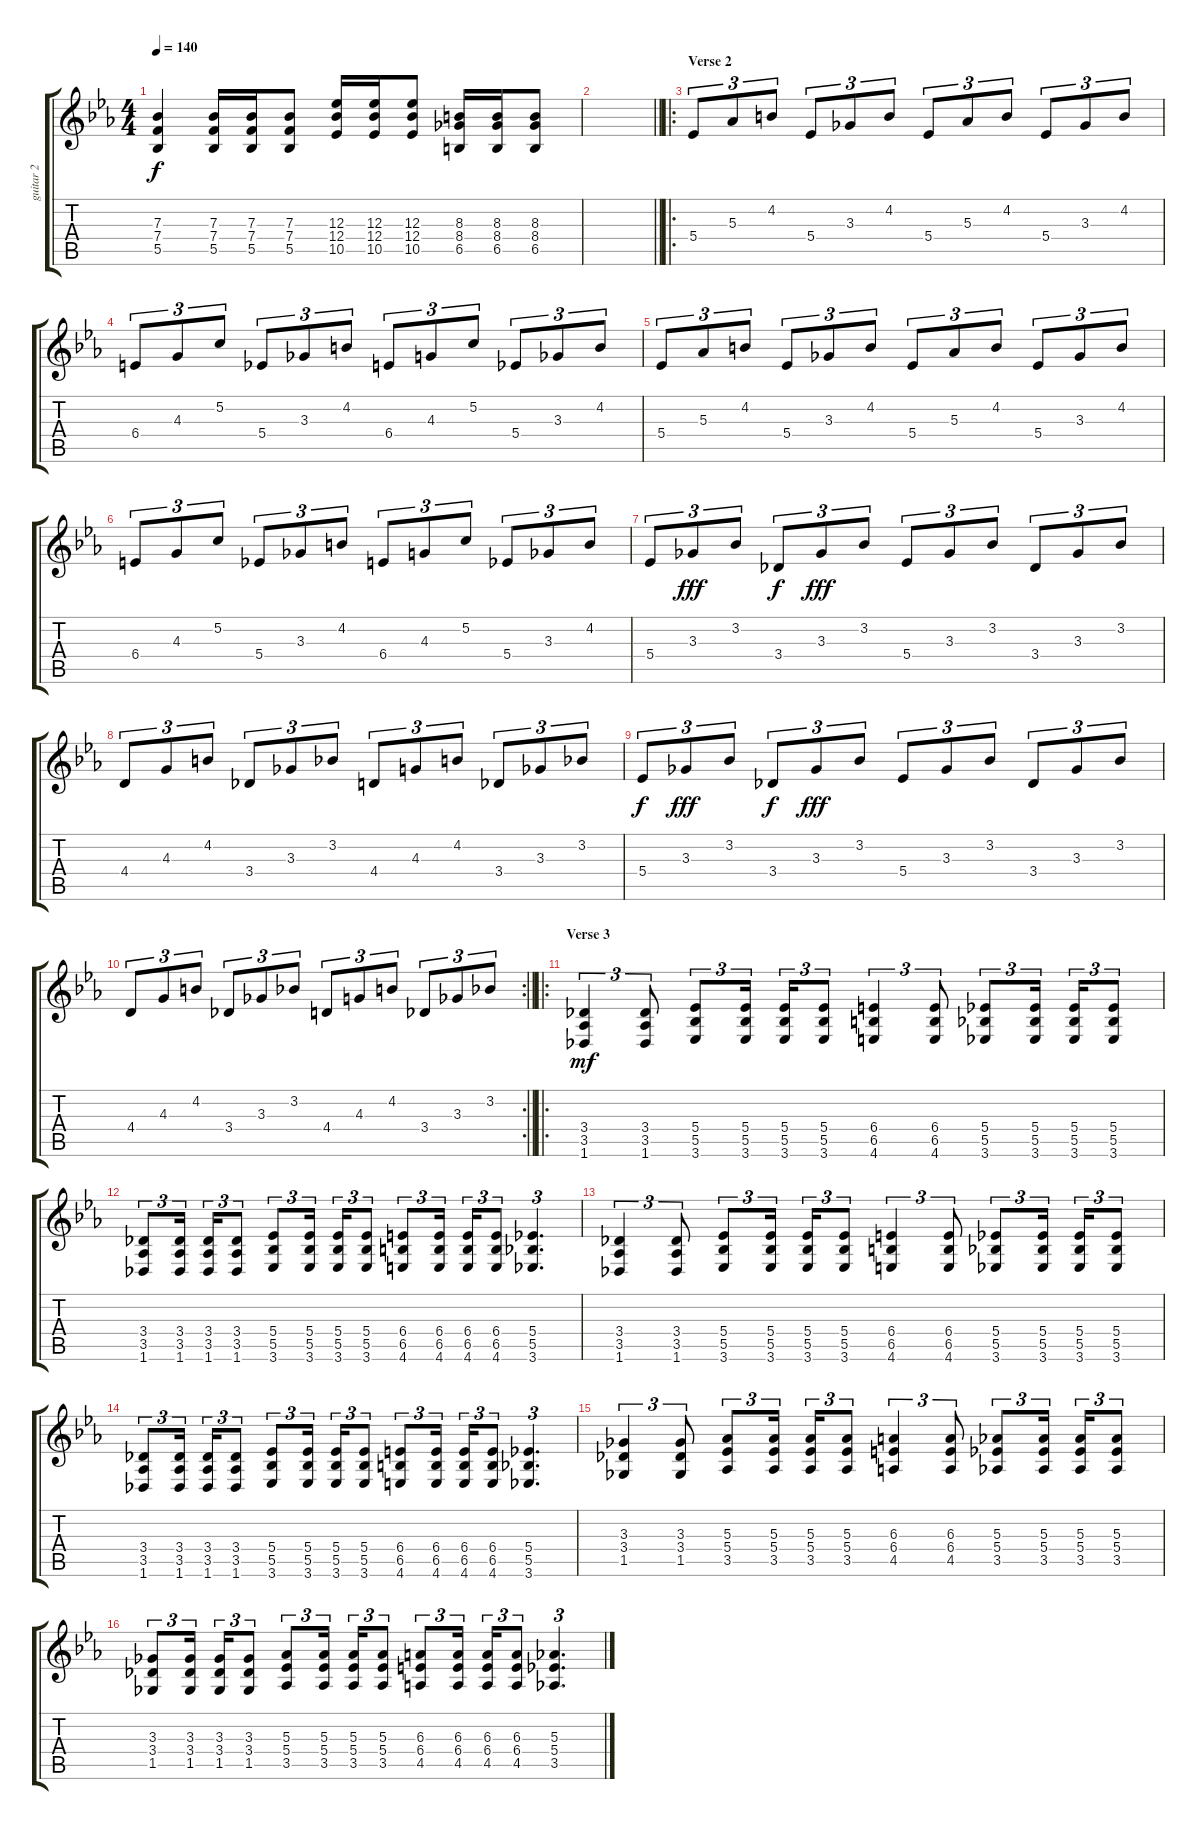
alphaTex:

\track ("guitar 2" "guitar 2") {instrument distortionguitar}
\staff {score tabs}
\tuning (C4 G3 Eb3 Bb2 F2 C2) {hide}
\ts (4 4)
\tempo 140
\clef g2
\ks cminor
(7.3 7.4 5.5).4{dy f} (7.3 7.4 5.5).16 (7.3 7.4 5.5).16 (7.3 7.4 5.5).8 (12.3 12.4 10.5).16 (12.3 12.4 10.5).16 (12.3 12.4 10.5).8 (8.3 8.4 6.5).16 (8.3 8.4 6.5).16 (8.3 8.4 6.5).8 |
\barLineRight lightlight
|
\ro
\section ("" "Verse 2")
5.4.8{tu (3 2)} 5.3.8{tu (3 2)} 4.2.8{tu (3 2)} 5.4.8{tu (3 2)} 3.3.8{tu (3 2)} 4.2.8{tu (3 2)} 5.4.8{tu (3 2)} 5.3.8{tu (3 2)} 4.2.8{tu (3 2)} 5.4.8{tu (3 2)} 3.3.8{tu (3 2)} 4.2.8{tu (3 2)} |
6.4.8{tu (3 2)} 4.3.8{tu (3 2)} 5.2.8{tu (3 2)} 5.4.8{tu (3 2)} 3.3.8{tu (3 2)} 4.2.8{tu (3 2)} 6.4.8{tu (3 2)} 4.3.8{tu (3 2)} 5.2.8{tu (3 2)} 5.4.8{tu (3 2)} 3.3.8{tu (3 2)} 4.2.8{tu (3 2)} |
5.4.8{tu (3 2)} 5.3.8{tu (3 2)} 4.2.8{tu (3 2)} 5.4.8{tu (3 2)} 3.3.8{tu (3 2)} 4.2.8{tu (3 2)} 5.4.8{tu (3 2)} 5.3.8{tu (3 2)} 4.2.8{tu (3 2)} 5.4.8{tu (3 2)} 3.3.8{tu (3 2)} 4.2.8{tu (3 2)} |
6.4.8{tu (3 2)} 4.3.8{tu (3 2)} 5.2.8{tu (3 2)} 5.4.8{tu (3 2)} 3.3.8{tu (3 2)} 4.2.8{tu (3 2)} 6.4.8{tu (3 2)} 4.3.8{tu (3 2)} 5.2.8{tu (3 2)} 5.4.8{tu (3 2)} 3.3.8{tu (3 2)} 4.2.8{tu (3 2)} |
5.4.8{tu (3 2)} 3.3.8{tu (3 2) dy fff} 3.2.8{tu (3 2)} 3.4.8{tu (3 2) dy f} 3.3.8{tu (3 2) dy fff} 3.2.8{tu (3 2)} 5.4.8{tu (3 2)} 3.3.8{tu (3 2)} 3.2.8{tu (3 2)} 3.4.8{tu (3 2)} 3.3.8{tu (3 2)} 3.2.8{tu (3 2)} |
4.4.8{tu (3 2)} 4.3.8{tu (3 2)} 4.2.8{tu (3 2)} 3.4.8{tu (3 2)} 3.3.8{tu (3 2)} 3.2.8{tu (3 2)} 4.4.8{tu (3 2)} 4.3.8{tu (3 2)} 4.2.8{tu (3 2)} 3.4.8{tu (3 2)} 3.3.8{tu (3 2)} 3.2.8{tu (3 2)} |
5.4.8{tu (3 2) dy f} 3.3.8{tu (3 2) dy fff} 3.2.8{tu (3 2)} 3.4.8{tu (3 2) dy f} 3.3.8{tu (3 2) dy fff} 3.2.8{tu (3 2)} 5.4.8{tu (3 2)} 3.3.8{tu (3 2)} 3.2.8{tu (3 2)} 3.4.8{tu (3 2)} 3.3.8{tu (3 2)} 3.2.8{tu (3 2)} |
\rc 2
\barLineRight lightlight
4.4.8{tu (3 2)} 4.3.8{tu (3 2)} 4.2.8{tu (3 2)} 3.4.8{tu (3 2)} 3.3.8{tu (3 2)} 3.2.8{tu (3 2)} 4.4.8{tu (3 2)} 4.3.8{tu (3 2)} 4.2.8{tu (3 2)} 3.4.8{tu (3 2)} 3.3.8{tu (3 2)} 3.2.8{tu (3 2)} |
\ro
\section ("" "Verse 3")
(3.4 3.5 1.6).4{tu (3 2) dy mf} (3.4 3.5 1.6).8{tu (3 2)} (5.4 5.5 3.6).8{tu (3 2)} (5.4 5.5 3.6).16{tu (3 2) beam splitsecondary} (5.4 5.5 3.6).16{tu (3 2)} (5.4 5.5 3.6).8{tu (3 2)} (6.4 6.5 4.6).4{tu (3 2)} (6.4 6.5 4.6).8{tu (3 2)} (5.4 5.5 3.6).8{tu (3 2)} (5.4 5.5 3.6).16{tu (3 2) beam splitsecondary} (5.4 5.5 3.6).16{tu (3 2)} (5.4 5.5 3.6).8{tu (3 2)} |
(3.4 3.5 1.6).8{tu (3 2)} (3.4 3.5 1.6).16{tu (3 2) beam splitsecondary} (3.4 3.5 1.6).16{tu (3 2)} (3.4 3.5 1.6).8{tu (3 2)} (5.4 5.5 3.6).8{tu (3 2)} (5.4 5.5 3.6).16{tu (3 2) beam splitsecondary} (5.4 5.5 3.6).16{tu (3 2)} (5.4 5.5 3.6).8{tu (3 2)} (6.4 6.5 4.6).8{tu (3 2)} (6.4 6.5 4.6).16{tu (3 2) beam splitsecondary} (6.4 6.5 4.6).16{tu (3 2)} (6.4 6.5 4.6).8{tu (3 2)} (5.4 5.5 3.6).4{d tu (3 2)} |
(3.4 3.5 1.6).4{tu (3 2)} (3.4 3.5 1.6).8{tu (3 2)} (5.4 5.5 3.6).8{tu (3 2)} (5.4 5.5 3.6).16{tu (3 2) beam splitsecondary} (5.4 5.5 3.6).16{tu (3 2)} (5.4 5.5 3.6).8{tu (3 2)} (6.4 6.5 4.6).4{tu (3 2)} (6.4 6.5 4.6).8{tu (3 2)} (5.4 5.5 3.6).8{tu (3 2)} (5.4 5.5 3.6).16{tu (3 2) beam splitsecondary} (5.4 5.5 3.6).16{tu (3 2)} (5.4 5.5 3.6).8{tu (3 2)} |
(3.4 3.5 1.6).8{tu (3 2)} (3.4 3.5 1.6).16{tu (3 2) beam splitsecondary} (3.4 3.5 1.6).16{tu (3 2)} (3.4 3.5 1.6).8{tu (3 2)} (5.4 5.5 3.6).8{tu (3 2)} (5.4 5.5 3.6).16{tu (3 2) beam splitsecondary} (5.4 5.5 3.6).16{tu (3 2)} (5.4 5.5 3.6).8{tu (3 2)} (6.4 6.5 4.6).8{tu (3 2)} (6.4 6.5 4.6).16{tu (3 2) beam splitsecondary} (6.4 6.5 4.6).16{tu (3 2)} (6.4 6.5 4.6).8{tu (3 2)} (5.4 5.5 3.6).4{d tu (3 2)} |
(3.3 3.4 1.5).4{tu (3 2)} (3.3 3.4 1.5).8{tu (3 2)} (5.3 5.4 3.5).8{tu (3 2)} (5.3 5.4 3.5).16{tu (3 2) beam splitsecondary} (5.3 5.4 3.5).16{tu (3 2)} (5.3 5.4 3.5).8{tu (3 2)} (6.3 6.4 4.5).4{tu (3 2)} (6.3 6.4 4.5).8{tu (3 2)} (5.3 5.4 3.5).8{tu (3 2)} (5.3 5.4 3.5).16{tu (3 2) beam splitsecondary} (5.3 5.4 3.5).16{tu (3 2)} (5.3 5.4 3.5).8{tu (3 2)} |
(3.3 3.4 1.5).8{tu (3 2)} (3.3 3.4 1.5).16{tu (3 2) beam splitsecondary} (3.3 3.4 1.5).16{tu (3 2)} (3.3 3.4 1.5).8{tu (3 2)} (5.3 5.4 3.5).8{tu (3 2)} (5.3 5.4 3.5).16{tu (3 2) beam splitsecondary} (5.3 5.4 3.5).16{tu (3 2)} (5.3 5.4 3.5).8{tu (3 2)} (6.3 6.4 4.5).8{tu (3 2)} (6.3 6.4 4.5).16{tu (3 2) beam splitsecondary} (6.3 6.4 4.5).16{tu (3 2)} (6.3 6.4 4.5).8{tu (3 2)} (5.3 5.4 3.5).4{d tu (3 2)}
